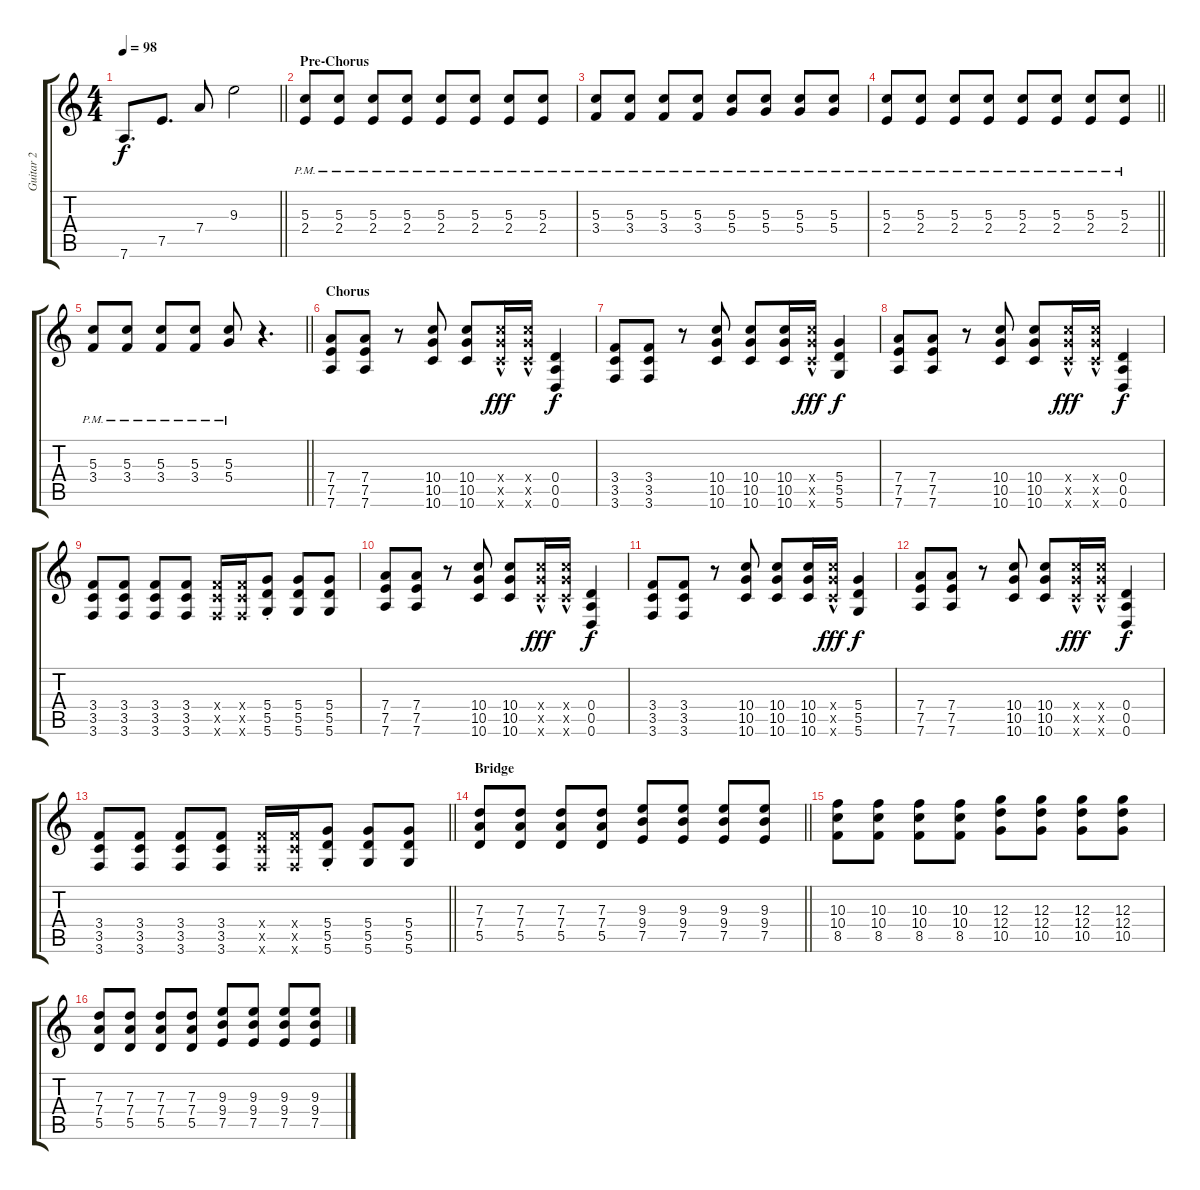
\track ("Guitar 2" "Guitar 2") {instrument electricguitarclean}
\staff {score tabs}
\tuning (E4 B3 G3 D3 A2 D2) {hide}
\ts (4 4)
\tempo 98
\clef g2
\barLineRight lightlight
\ks c
7.6.8{d dy f} 7.5.8{d} 7.4.8 9.3.2 |
\section ("" "Pre-Chorus")
(5.3{pm} 2.4{pm}).8 (5.3{pm} 2.4{pm}).8 (5.3{pm} 2.4{pm}).8 (5.3{pm} 2.4{pm}).8 (5.3{pm} 2.4{pm}).8 (5.3{pm} 2.4{pm}).8 (5.3{pm} 2.4{pm}).8 (5.3{pm} 2.4{pm}).8 |
(5.3{pm} 3.4{pm}).8 (5.3{pm} 3.4{pm}).8 (5.3{pm} 3.4{pm}).8 (5.3{pm} 3.4{pm}).8 (5.3{pm} 5.4{pm}).8 (5.3{pm} 5.4{pm}).8 (5.3{pm} 5.4{pm}).8 (5.3{pm} 5.4{pm}).8 |
\barLineRight lightlight
(5.3{pm} 2.4{pm}).8 (5.3{pm} 2.4{pm}).8 (5.3{pm} 2.4{pm}).8 (5.3{pm} 2.4{pm}).8 (5.3{pm} 2.4{pm}).8 (5.3{pm} 2.4{pm}).8 (5.3{pm} 2.4{pm}).8 (5.3{pm} 2.4{pm}).8 |
\section ("" "")
\barLineRight lightlight
(5.3{pm} 3.4{pm}).8 (5.3{pm} 3.4{pm}).8 (5.3{pm} 3.4{pm}).8 (5.3{pm} 3.4{pm}).8 (5.3{pm} 5.4{pm}).8 r.4{d} |
\section ("" "Chorus")
(7.4 7.5 7.6).8{instrument distortionguitar} (7.4 7.5 7.6).8 r.8 (10.4 10.5 10.6).8 (10.4 10.5 10.6).8 (10.4{hac x} 10.5{hac x} 10.6{hac x}).16{dy fff} (10.4{hac x} 10.5{hac x} 10.6{hac x}).16 (0.4 0.5 0.6).4{dy f} |
(3.4 3.5 3.6).8 (3.4 3.5 3.6).8 r.8 (10.4 10.5 10.6).8 (10.4 10.5 10.6).8 (10.4 10.5 10.6).16 (10.4{hac x} 10.5{hac x} 10.6{hac x}).16{dy fff} (5.4 5.5 5.6).4{dy f} |
(7.4 7.5 7.6).8 (7.4 7.5 7.6).8 r.8 (10.4 10.5 10.6).8 (10.4 10.5 10.6).8 (10.4{hac x} 10.5{hac x} 10.6{hac x}).16{dy fff} (10.4{hac x} 10.5{hac x} 10.6{hac x}).16 (0.4 0.5 0.6).4{dy f} |
(3.4 3.5 3.6).8 (3.4 3.5 3.6).8 (3.4 3.5 3.6).8 (3.4 3.5 3.6).8 (3.4{x} 3.5{x} 3.6{x}).16 (3.4{x} 3.5{x} 3.6{x}).16 (5.4{st} 5.5{st} 5.6{st}).8 (5.4 5.5 5.6).8 (5.4 5.5 5.6).8 |
(7.4 7.5 7.6).8 (7.4 7.5 7.6).8 r.8 (10.4 10.5 10.6).8 (10.4 10.5 10.6).8 (10.4{hac x} 10.5{hac x} 10.6{hac x}).16{dy fff} (10.4{hac x} 10.5{hac x} 10.6{hac x}).16 (0.4 0.5 0.6).4{dy f} |
(3.4 3.5 3.6).8 (3.4 3.5 3.6).8 r.8 (10.4 10.5 10.6).8 (10.4 10.5 10.6).8 (10.4 10.5 10.6).16 (10.4{hac x} 10.5{hac x} 10.6{hac x}).16{dy fff} (5.4 5.5 5.6).4{dy f} |
(7.4 7.5 7.6).8 (7.4 7.5 7.6).8 r.8 (10.4 10.5 10.6).8 (10.4 10.5 10.6).8 (10.4{hac x} 10.5{hac x} 10.6{hac x}).16{dy fff} (10.4{hac x} 10.5{hac x} 10.6{hac x}).16 (0.4 0.5 0.6).4{dy f} |
\barLineRight lightlight
(3.4 3.5 3.6).8 (3.4 3.5 3.6).8 (3.4 3.5 3.6).8 (3.4 3.5 3.6).8 (3.4{x} 3.5{x} 3.6{x}).16 (3.4{x} 3.5{x} 3.6{x}).16 (5.4{st} 5.5{st} 5.6{st}).8 (5.4 5.5 5.6).8 (5.4 5.5 5.6).8 |
\section ("" "Bridge")
\barLineRight lightlight
(7.3 7.4 5.5).8 (7.3 7.4 5.5).8 (7.3 7.4 5.5).8 (7.3 7.4 5.5).8 (9.3 9.4 7.5).8 (9.3 9.4 7.5).8 (9.3 9.4 7.5).8 (9.3 9.4 7.5).8 |
(10.3 10.4 8.5).8 (10.3 10.4 8.5).8 (10.3 10.4 8.5).8 (10.3 10.4 8.5).8 (12.3 12.4 10.5).8 (12.3 12.4 10.5).8 (12.3 12.4 10.5).8 (12.3 12.4 10.5).8 |
(7.3 7.4 5.5).8 (7.3 7.4 5.5).8 (7.3 7.4 5.5).8 (7.3 7.4 5.5).8 (9.3 9.4 7.5).8 (9.3 9.4 7.5).8 (9.3 9.4 7.5).8 (9.3 9.4 7.5).8
